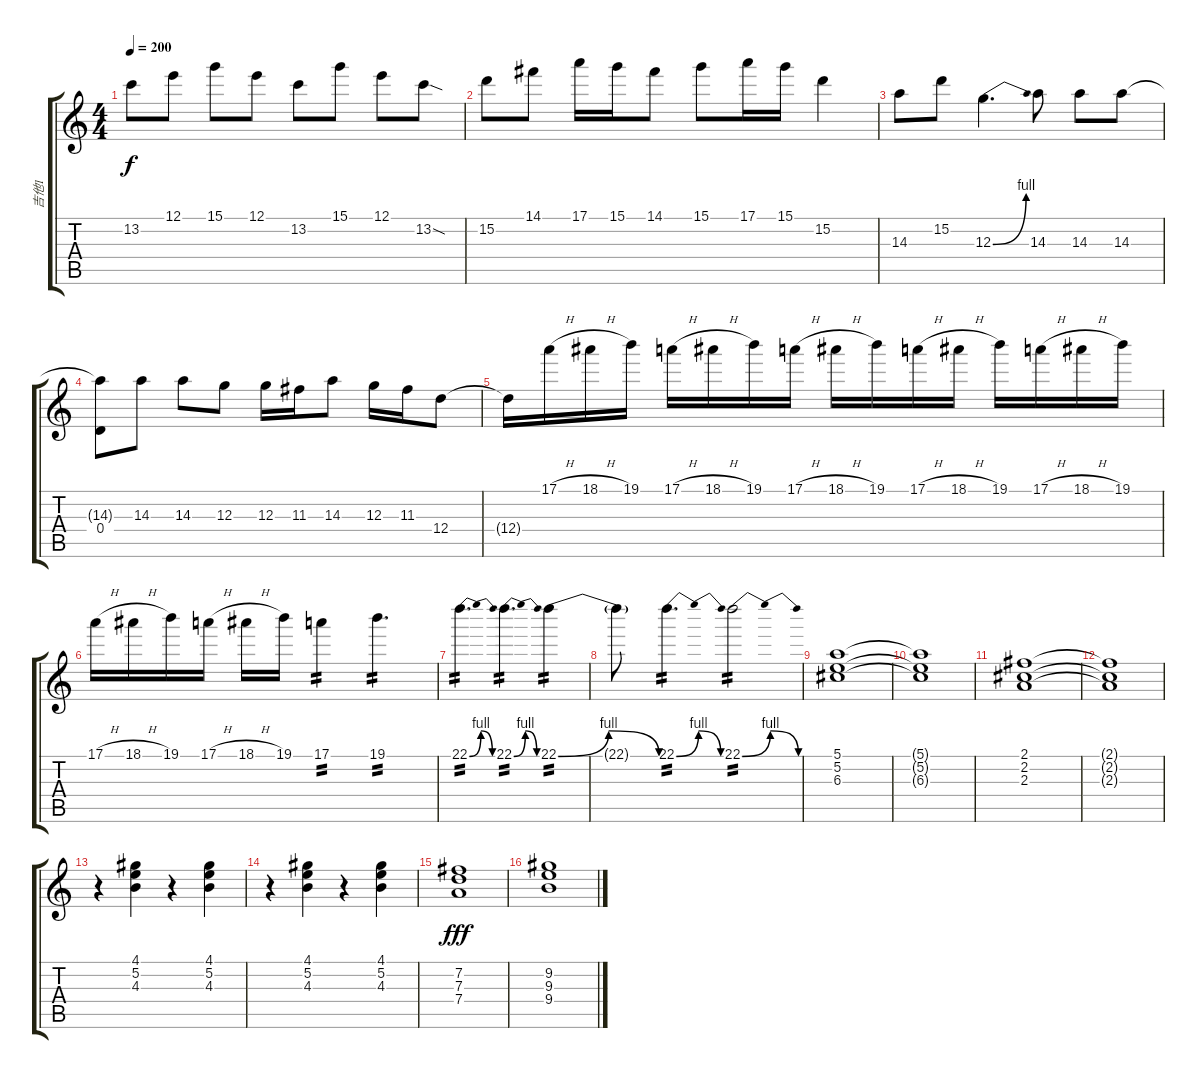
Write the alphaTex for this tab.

\track ("吉他1" "吉他1") {instrument distortionguitar}
\staff {score tabs}
\tuning (E4 B3 G3 D3 A2 E2) {hide}
\ts (4 4)
\tempo 200
\clef g2
\ks c
13.2.8{dy f} 12.1.8 15.1.8 12.1.8 13.2.8 15.1.8 12.1.8 13.2{sod}.8 |
15.2.8 14.1.8 17.1.16 15.1.16 14.1.8 15.1.8 17.1.16 15.1.16 15.2.4 |
14.3.8 15.2.8 12.3{be (bend 0 0 60 4)}.4{d} 14.3.8 14.3.8 14.3.8 |
(14.3{t} 0.4).8 14.3.8 14.3.8 12.3.8 12.3.16 11.3.16 14.3.8 12.3.16 11.3.16 12.4.8 |
12.4{t}.16 17.1{h}.16 18.1{h}.16 19.1.16 17.1{h}.16 18.1{h}.16 19.1.16 17.1{h}.16 18.1{h}.16 19.1.16 17.1{h}.16 18.1{h}.16 19.1.16 17.1{h}.16 18.1{h}.16 19.1.16 |
17.1{h}.16 18.1{h}.16 19.1.16 17.1{h}.16 18.1{h}.16 19.1.16 17.1.4{tp 2} 19.1.4{d tp 2} |
22.1{be (bendrelease 0 0 30 4 55 4 60 0)}.4{d tp 2} 22.1{be (bendrelease 0 0 30 4 55 4 60 0)}.4{d tp 2} 22.1{be (bendrelease 0 0 30 4 55 4 60 0)}.4{tp 2} |
22.1{t}.8 22.1{be (bendrelease 0 0 30 4 55 4 60 0)}.4{d tp 2} 22.1{be (bendrelease 0 0 16 4 41 4 60 0)}.2{tp 2} |
(5.1 5.2 6.3).1{balance 3} |
(5.1{t} 5.2{t} 6.3{t}).1 |
(2.1 2.2 2.3).1 |
(2.1{t} 2.2{t} 2.3{t}).1 |
r.4 (4.1 5.2 4.3).4 r.4 (4.1 5.2 4.3).4 |
r.4 (4.1 5.2 4.3).4 r.4 (4.1 5.2 4.3).4 |
(7.2 7.3 7.4).1{dy fff} |
(9.2 9.3 9.4).1
